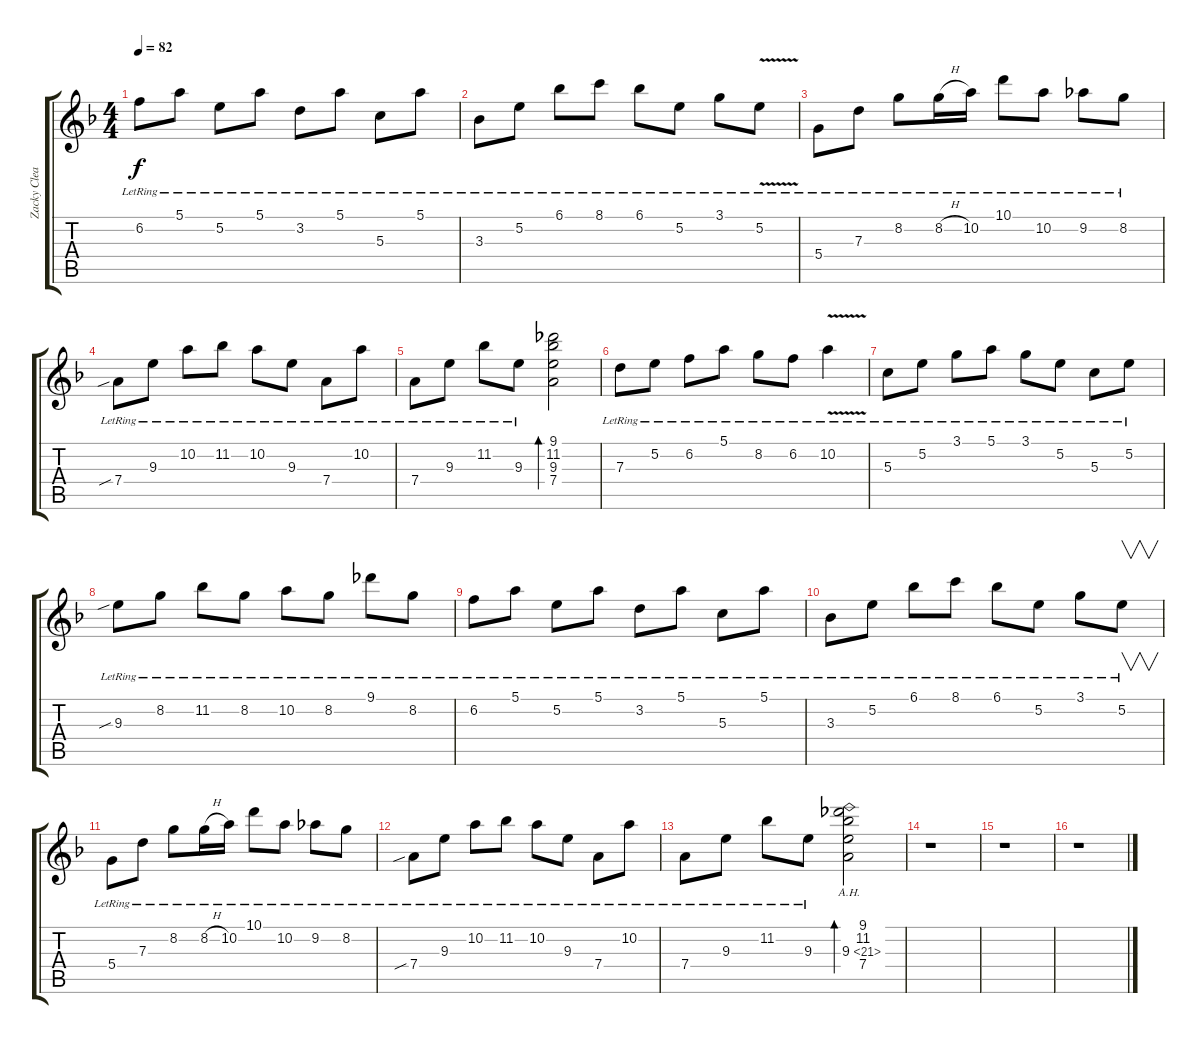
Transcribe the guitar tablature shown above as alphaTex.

\track ("Zacky Clean" "Zacky Clea") {instrument electricguitarclean}
\staff {score tabs}
\tuning (E4 B3 G3 D3 A2 D2) {hide}
\ts (4 4)
\tempo 82
\clef g2
\ks f
6.2{lr}.8{dy f} 5.1{lr}.8 5.2{lr}.8 5.1{lr}.8 3.2{lr}.8 5.1{lr}.8 5.3{lr}.8 5.1{lr}.8 |
3.3{lr}.8 5.2{lr}.8 6.1{lr}.8 8.1{lr}.8 6.1{lr}.8 5.2{lr}.8 3.1{lr}.8 5.2{v lr}.8 |
5.4{lr}.8 7.3{lr}.8 8.2{lr}.8 8.2{h lr}.16 10.2{lr}.16 10.1{lr}.8 10.2{lr}.8 9.2{lr}.8 8.2{lr}.8 |
7.4{sib lr}.8 9.3{lr}.8 10.2{lr}.8 11.2{lr}.8 10.2{lr}.8 9.3{lr}.8 7.4{lr}.8 10.2{lr}.8 |
7.4{lr}.8 9.3{lr}.8 11.2{lr}.8 9.3{lr}.8 (9.1 11.2 9.3 7.4).2{bd 30} |
7.3{lr}.8 5.2{lr}.8 6.2{lr}.8 5.1{lr}.8 8.2{lr}.8 6.2{lr}.8 10.2{v lr}.4 |
5.3{lr}.8 5.2{lr}.8 3.1{lr}.8 5.1{lr}.8 3.1{lr}.8 5.2{lr}.8 5.3{lr}.8 5.2{lr}.8 |
9.3{sib lr}.8 8.2{lr}.8 11.2{lr}.8 8.2{lr}.8 10.2{lr}.8 8.2{lr}.8 9.1{lr}.8 8.2{lr}.8 |
6.2{lr}.8 5.1{lr}.8 5.2{lr}.8 5.1{lr}.8 3.2{lr}.8 5.1{lr}.8 5.3{lr}.8 5.1{lr}.8 |
3.3{lr}.8 5.2{lr}.8 6.1{lr}.8 8.1{lr}.8 6.1{lr}.8 5.2{lr}.8 3.1{lr}.8 5.2{lr}.8{v} |
5.4{lr}.8 7.3{lr}.8 8.2{lr}.8 8.2{h lr}.16 10.2{lr}.16 10.1{lr}.8 10.2{lr}.8 9.2{lr}.8 8.2{lr}.8 |
7.4{sib lr}.8 9.3{lr}.8 10.2{lr}.8 11.2{lr}.8 10.2{lr}.8 9.3{lr}.8 7.4{lr}.8 10.2{lr}.8 |
7.4{lr}.8 9.3{lr}.8 11.2{lr}.8 9.3{lr}.8 (9.1 11.2 9.3{ah 12} 7.4).2{bd 30} |
r.1 |
r.1 |
r.1
